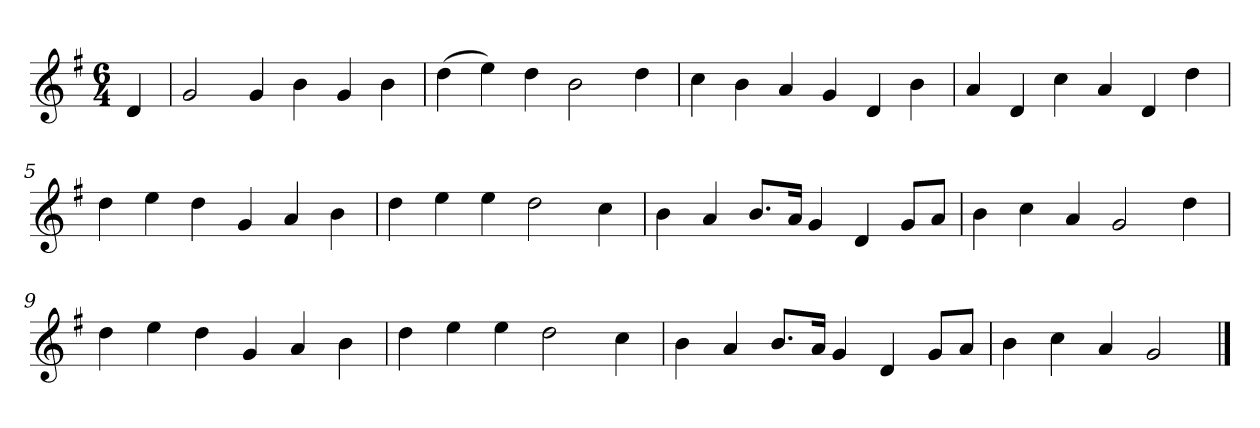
**kern
*part1
*staff1
*k[f#]
*M6/4
*MM120
=
4d
=1
2g
4g
4b
4g
4b
=2
(4dd
4ee)
4dd
2b
4dd
=3
4cc
4b
4a
4g
4d
4b
=4
4a
4d
4cc
4a
4d
4dd
=5
4dd
4ee
4dd
4g
4a
4b
=6
4dd
4ee
4ee
2dd
4cc
=7
4b
4a
8.bL
16aJk
4g
4d
8gL
8aJ
=8
4b
4cc
4a
2g
4dd
=9
4dd
4ee
4dd
4g
4a
4b
=10
4dd
4ee
4ee
2dd
4cc
=11
4b
4a
8.bL
16aJk
4g
4d
8gL
8aJ
=12
4b
4cc
4a
2g
==
*-
